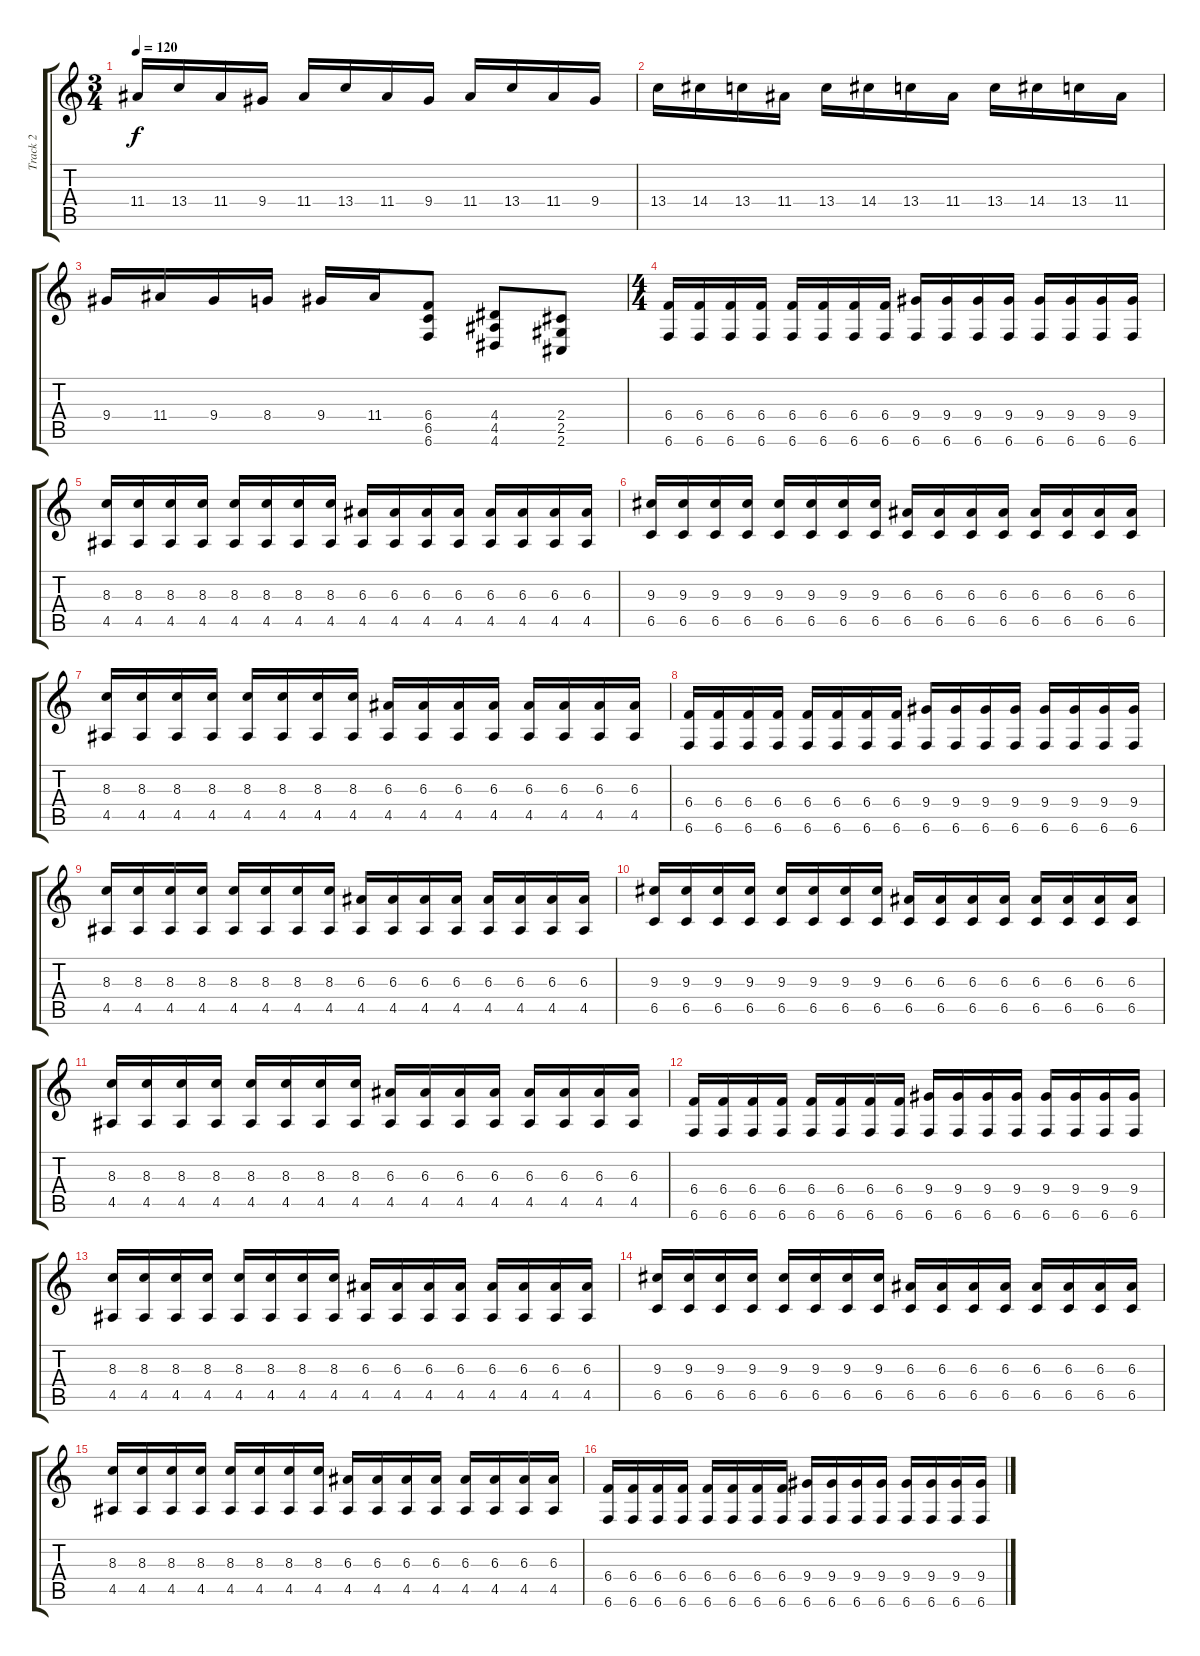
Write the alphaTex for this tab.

\track ("Track 2" "Track 2") {instrument distortionguitar}
\staff {score tabs}
\tuning (Db4 Ab3 E3 B2 Gb2 B1) {hide}
\ts (3 4)
\tempo 120
\clef g2
\ks c
11.4.16{dy f} 13.4.16 11.4.16 9.4.16 11.4.16 13.4.16 11.4.16 9.4.16 11.4.16 13.4.16 11.4.16 9.4.16 |
13.4.16 14.4.16 13.4.16 11.4.16 13.4.16 14.4.16 13.4.16 11.4.16 13.4.16 14.4.16 13.4.16 11.4.16 |
9.4.16 11.4.16 9.4.16 8.4.16 9.4.16 11.4.16 (6.4 6.5 6.6).8 (4.4 4.5 4.6).8 (2.4 2.5 2.6).8 |
\ts (4 4)
(6.4 6.6).16 (6.4 6.6).16 (6.4 6.6).16 (6.4 6.6).16 (6.4 6.6).16 (6.4 6.6).16 (6.4 6.6).16 (6.4 6.6).16 (9.4 6.6).16 (9.4 6.6).16 (9.4 6.6).16 (9.4 6.6).16 (9.4 6.6).16 (9.4 6.6).16 (9.4 6.6).16 (9.4 6.6).16 |
(8.3 4.5).16 (8.3 4.5).16 (8.3 4.5).16 (8.3 4.5).16 (8.3 4.5).16 (8.3 4.5).16 (8.3 4.5).16 (8.3 4.5).16 (6.3 4.5).16 (6.3 4.5).16 (6.3 4.5).16 (6.3 4.5).16 (6.3 4.5).16 (6.3 4.5).16 (6.3 4.5).16 (6.3 4.5).16 |
(9.3 6.5).16 (9.3 6.5).16 (9.3 6.5).16 (9.3 6.5).16 (9.3 6.5).16 (9.3 6.5).16 (9.3 6.5).16 (9.3 6.5).16 (6.3 6.5).16 (6.3 6.5).16 (6.3 6.5).16 (6.3 6.5).16 (6.3 6.5).16 (6.3 6.5).16 (6.3 6.5).16 (6.3 6.5).16 |
(8.3 4.5).16 (8.3 4.5).16 (8.3 4.5).16 (8.3 4.5).16 (8.3 4.5).16 (8.3 4.5).16 (8.3 4.5).16 (8.3 4.5).16 (6.3 4.5).16 (6.3 4.5).16 (6.3 4.5).16 (6.3 4.5).16 (6.3 4.5).16 (6.3 4.5).16 (6.3 4.5).16 (6.3 4.5).16 |
(6.4 6.6).16 (6.4 6.6).16 (6.4 6.6).16 (6.4 6.6).16 (6.4 6.6).16 (6.4 6.6).16 (6.4 6.6).16 (6.4 6.6).16 (9.4 6.6).16 (9.4 6.6).16 (9.4 6.6).16 (9.4 6.6).16 (9.4 6.6).16 (9.4 6.6).16 (9.4 6.6).16 (9.4 6.6).16 |
(8.3 4.5).16 (8.3 4.5).16 (8.3 4.5).16 (8.3 4.5).16 (8.3 4.5).16 (8.3 4.5).16 (8.3 4.5).16 (8.3 4.5).16 (6.3 4.5).16 (6.3 4.5).16 (6.3 4.5).16 (6.3 4.5).16 (6.3 4.5).16 (6.3 4.5).16 (6.3 4.5).16 (6.3 4.5).16 |
(9.3 6.5).16 (9.3 6.5).16 (9.3 6.5).16 (9.3 6.5).16 (9.3 6.5).16 (9.3 6.5).16 (9.3 6.5).16 (9.3 6.5).16 (6.3 6.5).16 (6.3 6.5).16 (6.3 6.5).16 (6.3 6.5).16 (6.3 6.5).16 (6.3 6.5).16 (6.3 6.5).16 (6.3 6.5).16 |
(8.3 4.5).16 (8.3 4.5).16 (8.3 4.5).16 (8.3 4.5).16 (8.3 4.5).16 (8.3 4.5).16 (8.3 4.5).16 (8.3 4.5).16 (6.3 4.5).16 (6.3 4.5).16 (6.3 4.5).16 (6.3 4.5).16 (6.3 4.5).16 (6.3 4.5).16 (6.3 4.5).16 (6.3 4.5).16 |
(6.4 6.6).16 (6.4 6.6).16 (6.4 6.6).16 (6.4 6.6).16 (6.4 6.6).16 (6.4 6.6).16 (6.4 6.6).16 (6.4 6.6).16 (9.4 6.6).16 (9.4 6.6).16 (9.4 6.6).16 (9.4 6.6).16 (9.4 6.6).16 (9.4 6.6).16 (9.4 6.6).16 (9.4 6.6).16 |
(8.3 4.5).16 (8.3 4.5).16 (8.3 4.5).16 (8.3 4.5).16 (8.3 4.5).16 (8.3 4.5).16 (8.3 4.5).16 (8.3 4.5).16 (6.3 4.5).16 (6.3 4.5).16 (6.3 4.5).16 (6.3 4.5).16 (6.3 4.5).16 (6.3 4.5).16 (6.3 4.5).16 (6.3 4.5).16 |
(9.3 6.5).16 (9.3 6.5).16 (9.3 6.5).16 (9.3 6.5).16 (9.3 6.5).16 (9.3 6.5).16 (9.3 6.5).16 (9.3 6.5).16 (6.3 6.5).16 (6.3 6.5).16 (6.3 6.5).16 (6.3 6.5).16 (6.3 6.5).16 (6.3 6.5).16 (6.3 6.5).16 (6.3 6.5).16 |
(8.3 4.5).16 (8.3 4.5).16 (8.3 4.5).16 (8.3 4.5).16 (8.3 4.5).16 (8.3 4.5).16 (8.3 4.5).16 (8.3 4.5).16 (6.3 4.5).16 (6.3 4.5).16 (6.3 4.5).16 (6.3 4.5).16 (6.3 4.5).16 (6.3 4.5).16 (6.3 4.5).16 (6.3 4.5).16 |
(6.4 6.6).16 (6.4 6.6).16 (6.4 6.6).16 (6.4 6.6).16 (6.4 6.6).16 (6.4 6.6).16 (6.4 6.6).16 (6.4 6.6).16 (9.4 6.6).16 (9.4 6.6).16 (9.4 6.6).16 (9.4 6.6).16 (9.4 6.6).16 (9.4 6.6).16 (9.4 6.6).16 (9.4 6.6).16
